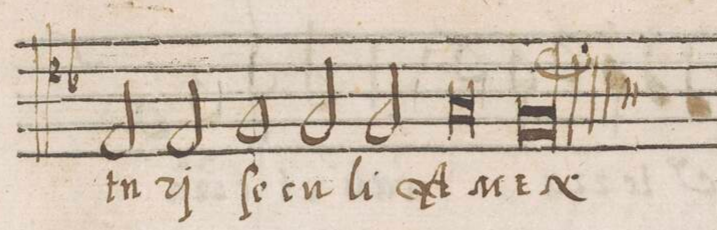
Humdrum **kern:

**kern	**text
*I"TENOR	*
*clefC4	*
*k[b-]	*
*met()	*
*M2/1	*
2E/	-tu-
2E/	-ri
=170-	=170-
1F	ſe-
2F/	-cu-
2F/	-li
=171-	=171-
0G	A-
=172-	=172-
[0Fl;	-MEN
=173-	=173-
0F_	.
=174-	=174-
0F]	.
==	==
*-	*-
